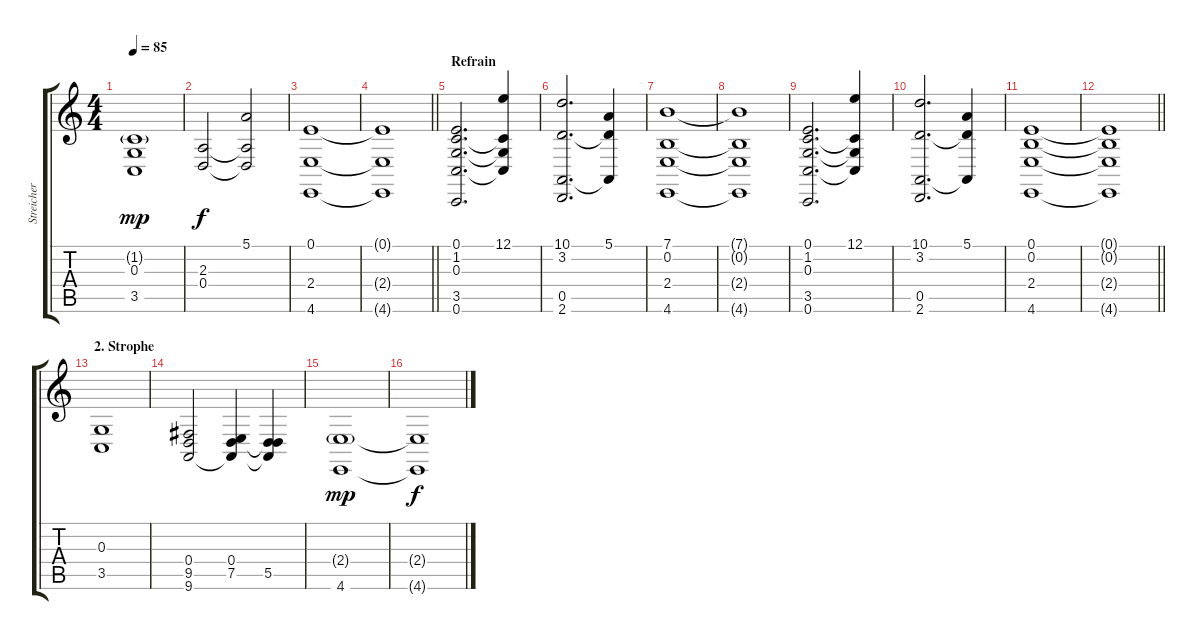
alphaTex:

\track ("Streicher" "Streicher") {instrument stringensemble1}
\staff {score tabs}
\tuning (E4 B3 G3 D3 A2 C2) {hide}
\ts (4 4)
\tempo 85
\clef g2
\ks c
(1.2{g} 0.3 3.5).1{dy mp} |
(2.3 0.4).2{dy f} (5.1 2.3{t} 0.4{t}).2 |
(0.1 2.4 4.6).1 |
\barLineRight lightlight
(0.1{t} 2.4{t} 4.6{t}).1 |
\section ("" "Refrain")
(0.1 1.2 0.3 3.5 0.6).2{d} (12.1 1.2{t} 0.3{t} 3.5{t}).4 |
(10.1 3.2 0.5 2.6).2{d} (5.1 3.2{t} 0.5{t}).4 |
(7.1 0.2 2.4 4.6).1 |
(7.1{t} 0.2{t} 2.4{t} 4.6{t}).1 |
(0.1 1.2 0.3 3.5 0.6).2{d} (12.1 1.2{t} 0.3{t} 3.5{t}).4 |
(10.1 3.2 0.5 2.6).2{d} (5.1 3.2{t} 0.5{t}).4 |
(0.1 0.2 2.4 4.6).1 |
\barLineRight lightlight
(0.1{t} 0.2{t} 2.4{t} 4.6{t}).1 |
\section ("" "2. Strophe")
(0.3 3.5).1 |
(0.4 9.5 9.6).2 (0.4 7.5 9.6{t}).4 (0.4{t} 5.5 9.6{t}).4 |
(2.4{g} 4.6).1{dy mp} |
(2.4{t} 4.6{t}).1{dy f}
